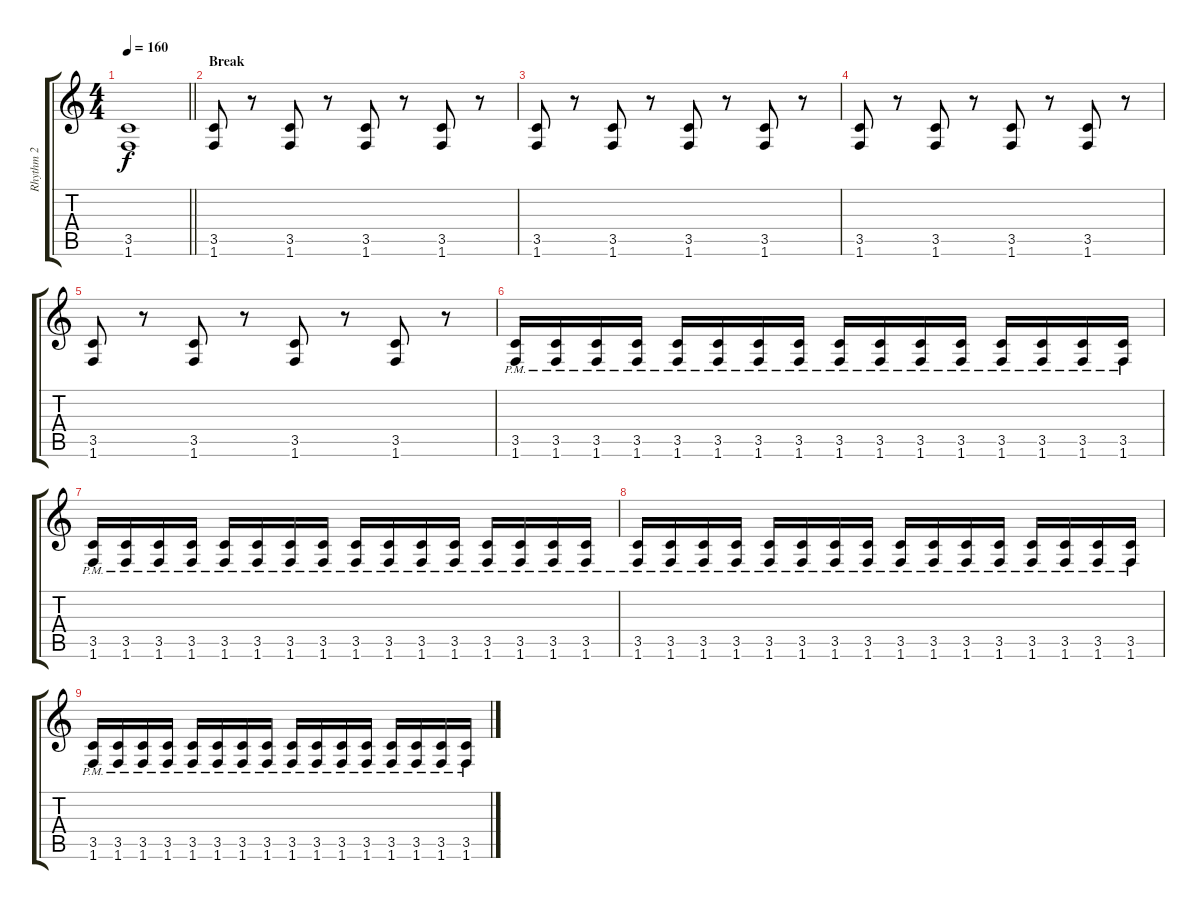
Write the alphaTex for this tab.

\track ("Rhythm 2" "Rhythm 2") {instrument distortionguitar}
\staff {score tabs}
\tuning (E4 B3 G3 D3 A2 E2) {hide}
\ts (4 4)
\tempo 160
\clef g2
\barLineRight lightlight
\ks c
(3.5 1.6).1{dy f} |
\section ("" "Break")
(3.5 1.6).8 r.8 (3.5 1.6).8 r.8 (3.5 1.6).8 r.8 (3.5 1.6).8 r.8 |
(3.5 1.6).8 r.8 (3.5 1.6).8 r.8 (3.5 1.6).8 r.8 (3.5 1.6).8 r.8 |
(3.5 1.6).8 r.8 (3.5 1.6).8 r.8 (3.5 1.6).8 r.8 (3.5 1.6).8 r.8 |
(3.5 1.6).8 r.8 (3.5 1.6).8 r.8 (3.5 1.6).8 r.8 (3.5 1.6).8 r.8 |
(3.5{pm} 1.6{pm}).16 (3.5{pm} 1.6{pm}).16 (3.5{pm} 1.6{pm}).16 (3.5{pm} 1.6{pm}).16 (3.5{pm} 1.6{pm}).16 (3.5{pm} 1.6{pm}).16 (3.5{pm} 1.6{pm}).16 (3.5{pm} 1.6{pm}).16 (3.5{pm} 1.6{pm}).16 (3.5{pm} 1.6{pm}).16 (3.5{pm} 1.6{pm}).16 (3.5{pm} 1.6{pm}).16 (3.5{pm} 1.6{pm}).16 (3.5{pm} 1.6{pm}).16 (3.5{pm} 1.6{pm}).16 (3.5{pm} 1.6{pm}).16 |
(3.5{pm} 1.6{pm}).16 (3.5{pm} 1.6{pm}).16 (3.5{pm} 1.6{pm}).16 (3.5{pm} 1.6{pm}).16 (3.5{pm} 1.6{pm}).16 (3.5{pm} 1.6{pm}).16 (3.5{pm} 1.6{pm}).16 (3.5{pm} 1.6{pm}).16 (3.5{pm} 1.6{pm}).16 (3.5{pm} 1.6{pm}).16 (3.5{pm} 1.6{pm}).16 (3.5{pm} 1.6{pm}).16 (3.5{pm} 1.6{pm}).16 (3.5{pm} 1.6{pm}).16 (3.5{pm} 1.6{pm}).16 (3.5{pm} 1.6{pm}).16 |
(3.5{pm} 1.6{pm}).16 (3.5{pm} 1.6{pm}).16 (3.5{pm} 1.6{pm}).16 (3.5{pm} 1.6{pm}).16 (3.5{pm} 1.6{pm}).16 (3.5{pm} 1.6{pm}).16 (3.5{pm} 1.6{pm}).16 (3.5{pm} 1.6{pm}).16 (3.5{pm} 1.6{pm}).16 (3.5{pm} 1.6{pm}).16 (3.5{pm} 1.6{pm}).16 (3.5{pm} 1.6{pm}).16 (3.5{pm} 1.6{pm}).16 (3.5{pm} 1.6{pm}).16 (3.5{pm} 1.6{pm}).16 (3.5{pm} 1.6{pm}).16 |
(3.5{pm} 1.6{pm}).16 (3.5{pm} 1.6{pm}).16 (3.5{pm} 1.6{pm}).16 (3.5{pm} 1.6{pm}).16 (3.5{pm} 1.6{pm}).16 (3.5{pm} 1.6{pm}).16 (3.5{pm} 1.6{pm}).16 (3.5{pm} 1.6{pm}).16 (3.5{pm} 1.6{pm}).16 (3.5{pm} 1.6{pm}).16 (3.5{pm} 1.6{pm}).16 (3.5{pm} 1.6{pm}).16 (3.5{pm} 1.6{pm}).16 (3.5{pm} 1.6{pm}).16 (3.5{pm} 1.6{pm}).16 (3.5{pm} 1.6{pm}).16
